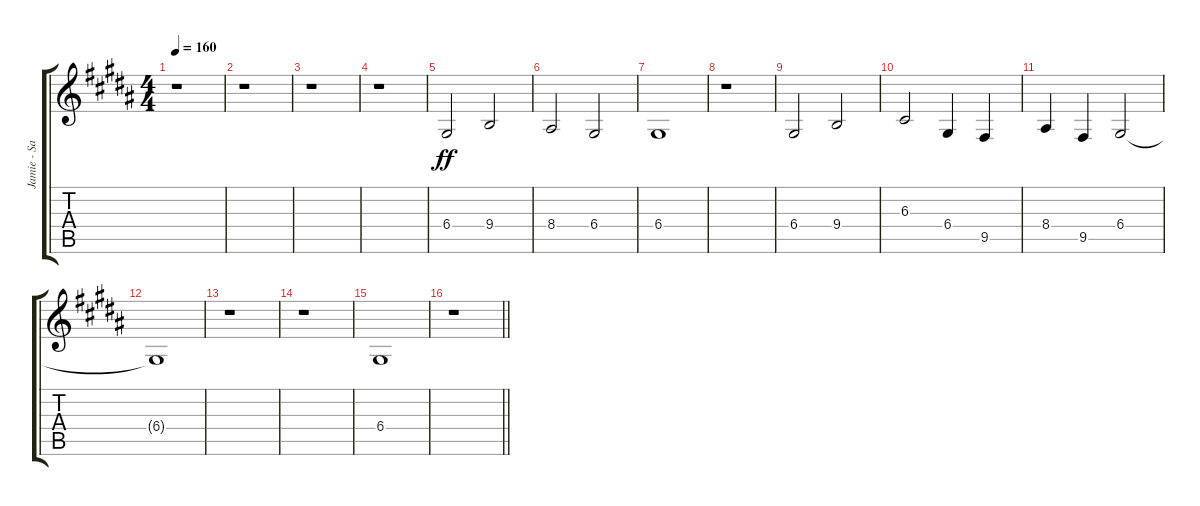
\track ("Jamie - Samples" "Jamie - Sa") {instrument tremolostrings}
\staff {score tabs}
\tuning (E4 B3 G3 D3 A2 D2) {hide}
\ts (4 4)
\tempo 160
\clef g2
\ks b
r.1{dy ff instrument tremolostrings} |
\ks g#minor
r.1 |
r.1 |
r.1 |
\ks b
6.4.2 9.4.2 |
\ks g#minor
8.4.2 6.4.2 |
6.4.1 |
r.1 |
\ks b
6.4.2 9.4.2 |
\ks g#minor
6.3.2 6.4.4 9.5.4 |
8.4.4 9.5.4 6.4.2 |
6.4{t}.1 |
\ks b
r.1 |
\ks g#minor
r.1 |
6.4.1 |
\barLineRight lightlight
r.1
